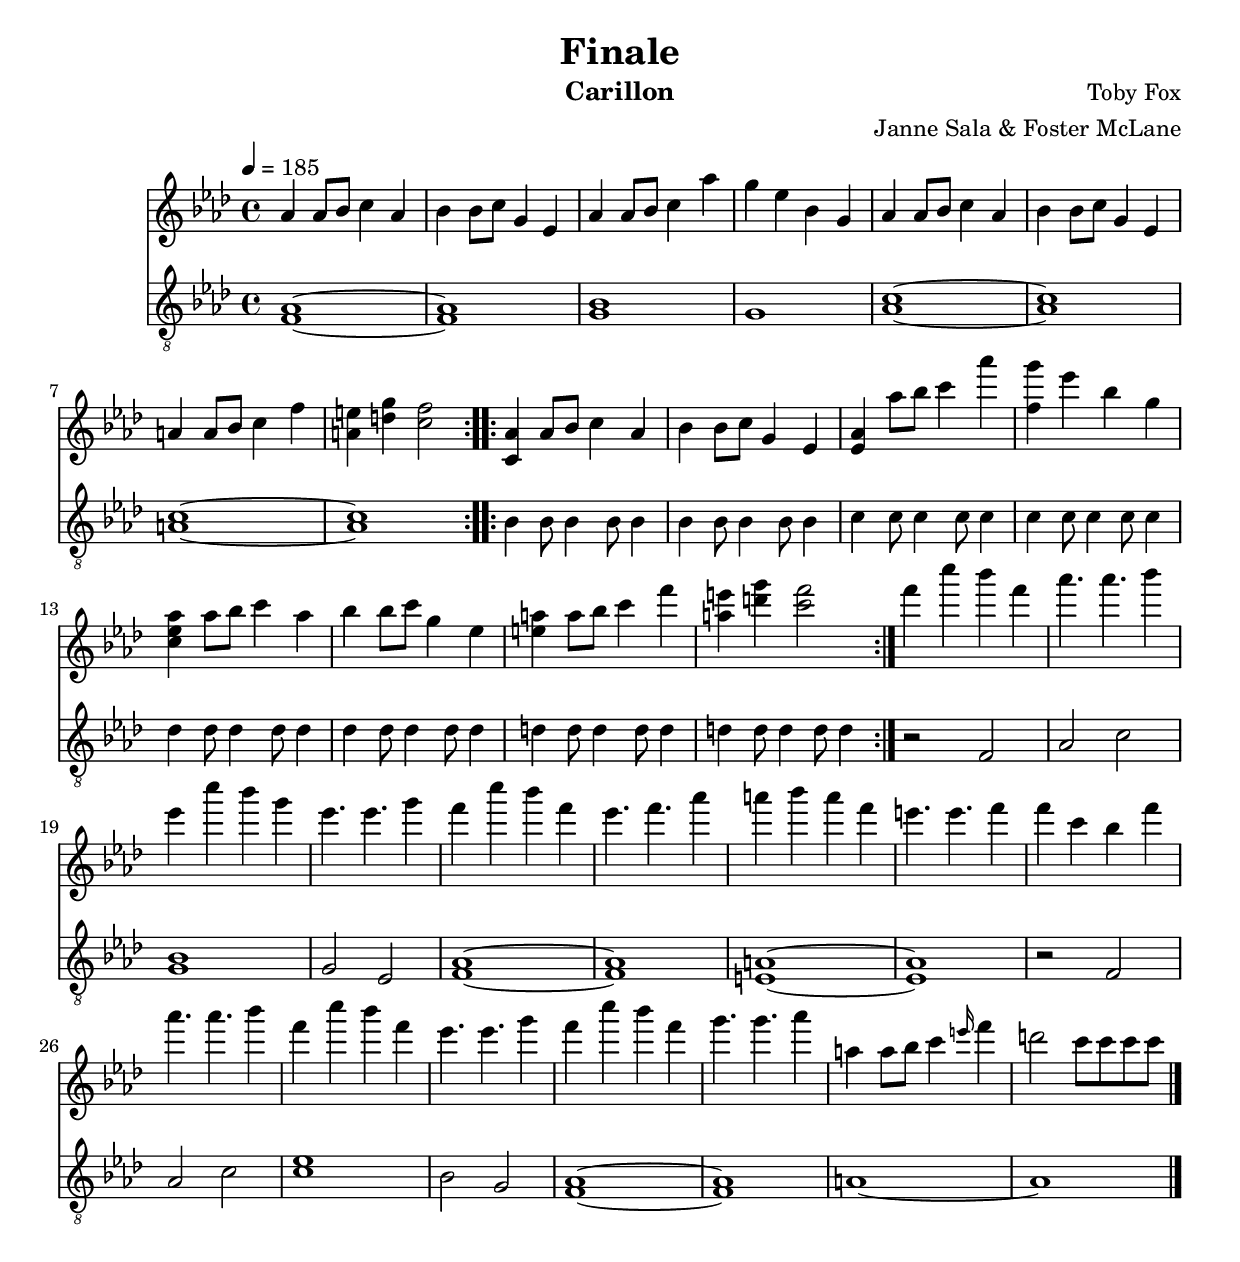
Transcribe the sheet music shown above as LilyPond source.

\version "2.18.2"

\header {
  title = "Finale"
  instrument = "Carillon"
  composer = "Toby Fox"
  arranger = "Janne Sala & Foster McLane"
}

main_tempo = \tempo 4 = 185
main_key = \key aes \major

melody = \relative c'' {
  % part 1
  \repeat volta 2 {
    aes4 aes8 bes c4 aes
    bes4 bes8 c g4 ees
    aes4 aes8 bes c4 aes'
    g4 ees bes g

    aes4 aes8 bes c4 aes
    bes4 bes8 c g4 ees
    a4 a8 bes c4 f
    <a, e'>4 <d g> <c f>2
  }

  % part 2
  \repeat volta 2 {
    <c, aes'>4 aes'8 bes c4 aes
    bes4 bes8 c g4 ees
    <ees aes>4 aes'8 bes c4 aes'
    <f, g'>4 ees' bes g

    <c, ees aes>4 aes'8 bes c4 aes
    bes4 bes8 c g4 ees
    <e a>4 a8 bes c4 f
    <a, e'>4 <d g> <c f>2
  }

  % part 3
  f4 c' bes f
  aes4. aes bes4
  ees,4 c' bes g
  ees4. ees g4

  f4 c' bes f
  ees4. f aes4
  a4 bes a f
  e4. e f4

  f4 c bes f'
  aes4. aes bes4
  f4 c' bes f
  ees4. ees g4

  f4 c' bes f
  g4. g aes4

  a,4 a8 bes c4 \grace e16 f4
  d2 c8 c c c

  \bar "|."
}

bass = \relative c {
  % part 1
  \repeat volta 2 {
    <f aes>1~
    <f aes>1
    <g bes>1
    g1

    <aes c>1~
    <aes c>1
    <a c>1~
    <a c>1
  }

  % part 2
  \repeat volta 2 {
    bes4 bes8 bes4 bes8 bes4
    bes4 bes8 bes4 bes8 bes4
    c4 c8 c4 c8 c4
    c4 c8 c4 c8 c4

    des4 des8 des4 des8 des4
    des4 des8 des4 des8 des4
    d4 d8 d4 d8 d4
    d4 d8 d4 d8 d4
  }

  % part 3
  r2 f,
  aes2 c
  <g bes>1
  g2 ees

  <f aes>1~
  <f aes>1
  <e a>1~
  <e a>1

  r2 f
  aes2 c
  <c ees>1
  bes2 g

  <f aes>1~
  <f aes>1

  a1~
  a1

  \bar "|."
}

keys = \new Staff {
  \clef "treble"

  \main_tempo
  \main_key

  \melody
}

pedals = \new Staff {
  \clef "treble_8"

  \main_tempo
  \main_key

  \bass
}

\score {
  <<
    \keys
    \pedals
  >>

  \layout {}
}

\score {
  \unfoldRepeats
  <<
    \keys
    \pedals
  >>

  \midi {}
}
